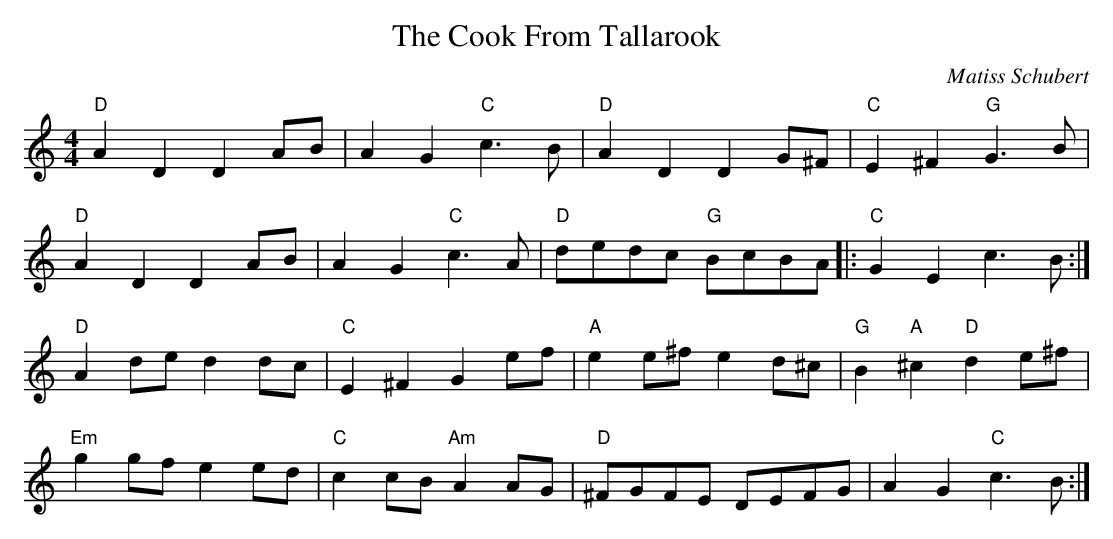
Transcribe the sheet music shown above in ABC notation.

X:1
C: Matiss Schubert
T: The Cook From Tallarook
L: 1/8
M: 4/4
K: C
"D"A2D2 D2AB |A2G2 "C"c3B |"D"A2D2 D2G^F |"C"E2^F2 "G"G3B |
"D"A2D2 D2AB |A2G2 "C"c3A |"D"dedc "G"BcBA |:"C"G2E2 c3B :|
"D"A2de d2dc |"C"E2^F2 G2ef |"A"e2e^f e2d^c |"G"B2"A"^c2 "D"d2e^f |
"Em"g2gf e2ed |"C"c2cB "Am"A2AG |"D"^FGFE DEFG |A2G2 "C"c3B :|
